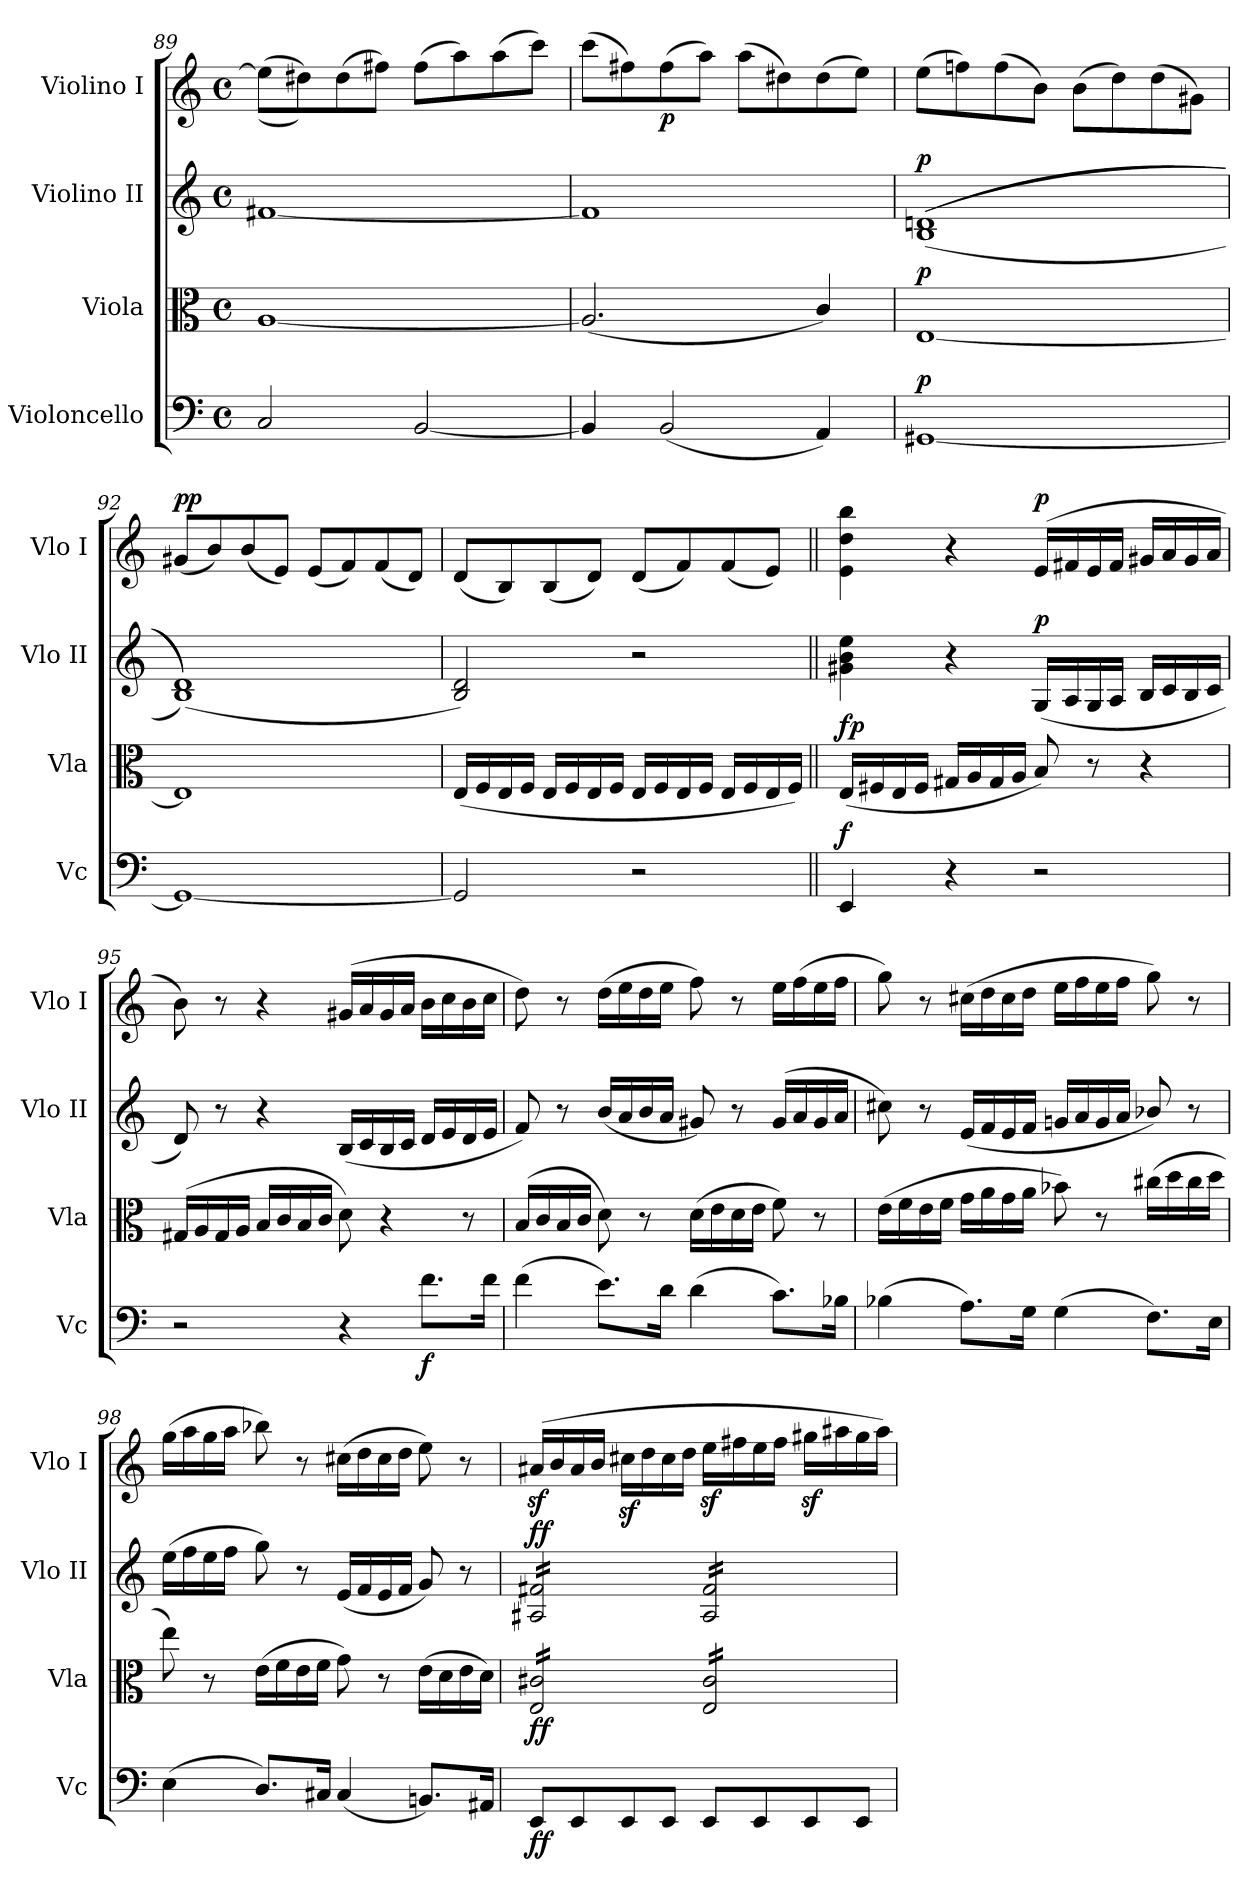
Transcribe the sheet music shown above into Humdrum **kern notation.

**kern	**dynam	**kern	**dynam	**kern	**dynam	**kern	**dynam
*part4	*part4	*part3	*part3	*part2	*part2	*part1	*part1
*staff4	*staff4	*staff3	*staff3	*staff2	*staff2	*staff1	*staff1
*I"Violoncello	*	*I"Viola	*	*I"Violino II	*	*I"Violino I	*
*I'Vc	*	*I'Vla	*	*I'Vlo II	*	*I'Vlo I	*
*clefF4	*	*clefC3	*	*clefG2	*	*clefG2	*
*k[]	*	*k[]	*	*k[]	*	*k[]	*
*M4/4	*	*M4/4	*	*M4/4	*	*M4/4	*
*met(c)	*	*met(c)	*	*met(c)	*	*met(c)	*
=89	=89	=89	=89	=89	=89	=89	=89
2C/	.	[1A	.	[1f#X	.	((8ee\L]	.
.	.	.	.	.	.	8dd#X\))	.
.	.	.	.	.	.	(8dd#\	.
.	.	.	.	.	.	8ff#X\J)	.
[2BB/	.	.	.	.	.	(8ff#\L	.
.	.	.	.	.	.	8aa\)	.
.	.	.	.	.	.	(8aa\	.
.	.	.	.	.	.	8ccc\J)	.
=90	=90	=90	=90	=90	=90	=90	=90
4BB/]	.	(2.A/]	.	1f#]	.	(8ccc\L	.
.	.	.	.	.	.	8ff#X\)	.
!	!	!	!	!	!	!	!LO:DY:b
(2BB/	.	.	.	.	.	(8ff#\	p
.	.	.	.	.	.	8aa\J)	.
.	.	.	.	.	.	(8aa\L	.
.	.	.	.	.	.	8dd#X\)	.
4AA/)	.	4c/)	.	.	.	(8dd#\	.
.	.	.	.	.	.	8ee\J)	.
=91	=91	=91	=91	=91	=91	=91	=91
!	!LO:DY:a	!	!LO:DY:a	!	!LO:DY:a	!	!
[1GG#X	p	[1E	p	(((1B 1dn	p	(8ee\L	.
.	.	.	.	.	.	8ffn\)	.
.	.	.	.	.	.	(8ff\	.
.	.	.	.	.	.	8b\J)	.
.	.	.	.	.	.	(8b\L	.
.	.	.	.	.	.	8dd\)	.
.	.	.	.	.	.	(8dd\	.
.	.	.	.	.	.	8g#X\J)	.
=92	=92	=92	=92	=92	=92	=92	=92
!	!	!	!	!	!	!	!LO:DY:a
1GG#_	.	1E]	.	(1B 1d)))	.	(8g#X/L	pp
.	.	.	.	.	.	8b/)	.
.	.	.	.	.	.	(8b/	.
.	.	.	.	.	.	8e/J)	.
.	.	.	.	.	.	(8e/L	.
.	.	.	.	.	.	8f/)	.
.	.	.	.	.	.	(8f/	.
.	.	.	.	.	.	8d/J)	.
=93	=93	=93	=93	=93	=93	=93	=93
2GG#/]	.	(16E/LL	.	2B/ 2d/)	.	(8d/L	.
.	.	16F/	.	.	.	.	.
.	.	16E/	.	.	.	8B/)	.
.	.	16F/JJ	.	.	.	.	.
.	.	16E/LL	.	.	.	(8B/	.
.	.	16F/	.	.	.	.	.
.	.	16E/	.	.	.	8d/J)	.
.	.	16F/JJ	.	.	.	.	.
2r	.	16E/LL	.	2r	.	(8d/L	.
.	.	16F/	.	.	.	.	.
.	.	16E/	.	.	.	8f/)	.
.	.	16F/JJ	.	.	.	.	.
.	.	16E/LL	.	.	.	(8f/	.
.	.	16F/	.	.	.	.	.
.	.	16E/	.	.	.	8e/J)	.
.	.	16F/JJ)	.	.	.	.	.
!!LO:LB:g=z
=94||	=94||	=94||	=94||	=94||	=94||	=94||	=94||
!	!LO:DY:a	!	!LO:DY:a	!	!	!	!
4EE/	f	(16E/LL	fp	4g#X\ 4b\ 4ee\	.	4e\ 4dd\ 4bb\	.
.	.	16F#X/	.	.	.	.	.
.	.	16E/	.	.	.	.	.
.	.	16F#/JJ	.	.	.	.	.
4r	.	16G#X/LL	.	4r	.	4r	.
.	.	16A/	.	.	.	.	.
.	.	16G#/	.	.	.	.	.
.	.	16A/JJ	.	.	.	.	.
!	!	!	!	!	!LO:DY:a	!	!LO:DY:a
2r	.	8B/)	.	(16G/LL	p	(16e/LL	p
.	.	.	.	16A/	.	16f#X/	.
.	.	8r	.	16G/	.	16e/	.
.	.	.	.	16A/JJ	.	16f#/JJ	.
.	.	4r	.	16B/LL	.	16g#X/LL	.
.	.	.	.	16c/	.	16a/	.
.	.	.	.	16B/	.	16g#/	.
.	.	.	.	16c/JJ	.	16a/JJ	.
=95	=95	=95	=95	=95	=95	=95	=95
2r	.	(16G#X/LL	.	8d/)	.	8b\)	.
.	.	16A/	.	.	.	.	.
.	.	16G#/	.	8r	.	8r	.
.	.	16A/JJ	.	.	.	.	.
.	.	16B/LL	.	4r	.	4r	.
.	.	16c/	.	.	.	.	.
.	.	16B/	.	.	.	.	.
.	.	16c/JJ	.	.	.	.	.
4r	.	8d\)	.	(16B/LL	.	(16g#X/LL	.
.	.	.	.	16c/	.	16a/	.
.	.	4r	.	16B/	.	16g#/	.
.	.	.	.	16c/JJ	.	16a/JJ	.
!	!LO:DY:b	!	!	!	!	!	!
8.f\L	f	.	.	16d/LL	.	16b\LL	.
.	.	.	.	16e/	.	16cc\	.
.	.	8r	.	16d/	.	16b\	.
16f\Jk	.	.	.	16e/JJ	.	16cc\JJ	.
=96	=96	=96	=96	=96	=96	=96	=96
(4f\	.	(16B/LL	.	8f/)	.	8dd\)	.
.	.	16c/	.	.	.	.	.
.	.	16B/	.	8r	.	8r	.
.	.	16c/JJ	.	.	.	.	.
8.e\L)	.	8d\)	.	(16b/LL	.	(16dd\LL	.
.	.	.	.	16a/	.	16ee\	.
.	.	8r	.	16b/	.	16dd\	.
16d\Jk	.	.	.	16a/JJ	.	16ee\JJ	.
(4d\	.	(16d\LL	.	8g#X/)	.	8ff\)	.
.	.	16e\	.	.	.	.	.
.	.	16d\	.	8r	.	8r	.
.	.	16e\JJ	.	.	.	.	.
8.c\L)	.	8f\)	.	(16g#/LL	.	16ee\LL	.
.	.	.	.	16a/	.	(16ff\	.
.	.	8r	.	16g#/	.	16ee\	.
16B-X\Jk	.	.	.	16a/JJ	.	16ff\JJ	.
=97	=97	=97	=97	=97	=97	=97	=97
(4B-X\	.	(16e\LL	.	8cc#X\)	.	8gg\)	.
.	.	16f\	.	.	.	.	.
.	.	16e\	.	8r	.	8r	.
.	.	16f\JJ	.	.	.	.	.
8.A\L)	.	16g\LL	.	(16e/LL	.	(16cc#X\LL	.
.	.	16a\	.	16f/	.	16dd\	.
.	.	16g\	.	16e/	.	16cc#\	.
16G\Jk	.	16a\JJ	.	16f/JJ	.	16dd\JJ	.
(4G\	.	8b-X\)	.	16gn/LL	.	16ee\LL	.
.	.	.	.	16a/	.	16ff\	.
.	.	8r	.	16g/	.	16ee\	.
.	.	.	.	16a/JJ	.	16ff\JJ	.
8.F\L)	.	(16cc#X\LL	.	8b-X/)	.	8gg\)	.
.	.	16dd\	.	.	.	.	.
.	.	16cc#\	.	8r	.	8r	.
16E\Jk	.	16dd\JJ	.	.	.	.	.
=98	=98	=98	=98	=98	=98	=98	=98
(4E\	.	8ee\)	.	(16ee\LL	.	(16gg\LL	.
.	.	.	.	16ff\	.	16aa\	.
.	.	8r	.	16ee\	.	16gg\	.
.	.	.	.	16ff\JJ	.	16aa\JJ	.
8.D/L)	.	(16e\LL	.	8gg\)	.	8bb-X\)	.
.	.	16f\	.	.	.	.	.
.	.	16e\	.	8r	.	8r	.
16C#X/Jk	.	16f\JJ	.	.	.	.	.
(4C#/	.	8g\)	.	(16e/LL	.	(16cc#X\LL	.
.	.	.	.	16f/	.	16dd\	.
.	.	8r	.	16e/	.	16cc#\	.
.	.	.	.	16f/JJ	.	16dd\JJ	.
8.BBn/L)	.	(16e\LL	.	8g/)	.	8ee\)	.
.	.	16d\	.	.	.	.	.
.	.	16e\	.	8r	.	8r	.
16AA#X/Jk	.	16d\JJ)	.	.	.	.	.
!!LO:LB:g=z
=99	=99	=99	=99	=99	=99	=99	=99
*k[]	*	*k[]	*	*k[]	*	*k[]	*
!	!LO:DY:b	!	!LO:DY:b	!	!LO:DY:a	!	!
*	*	*tremolo	*	*	*	*	*
*	*	*	*	*tremolo	*	*	*
8EE/L	ff	16E/ 16c#X/LL	ff	16A#X/ 16f#X/LL	ff	(16a#Xz>/LL	.
.	.	16E/ 16c#X/	.	16A#X/ 16f#X/	.	16b/	.
8EE/	.	16E/ 16c#X/	.	16A#X/ 16f#X/	.	16a#/	.
.	.	16E/ 16c#X/	.	16A#X/ 16f#X/	.	16b/JJ	.
8EE/	.	16E/ 16c#X/	.	16A#X/ 16f#X/	.	16cc#Xz>\LL	.
.	.	16E/ 16c#X/	.	16A#X/ 16f#X/	.	16dd\	.
8EE/J	.	16E/ 16c#X/	.	16A#X/ 16f#X/	.	16cc#\	.
.	.	16E/ 16c#X/JJ	.	16A#X/ 16f#X/JJ	.	16dd\JJ	.
8EE/L	.	16E/ 16c#/LL	.	16A#/ 16f#/LL	.	16eez>\LL	.
.	.	16E/ 16c#/	.	16A#/ 16f#/	.	16ff#X\	.
8EE/	.	16E/ 16c#/	.	16A#/ 16f#/	.	16ee\	.
.	.	16E/ 16c#/	.	16A#/ 16f#/	.	16ff#\JJ	.
8EE/	.	16E/ 16c#/	.	16A#/ 16f#/	.	16gg#Xz>\LL	.
.	.	16E/ 16c#/	.	16A#/ 16f#/	.	16aa#X\	.
8EE/J	.	16E/ 16c#/	.	16A#/ 16f#/	.	16gg#\	.
.	.	16E/ 16c#/JJ	.	16A#/ 16f#/JJ	.	16aa#\JJ)	.
*	*	*	*	*Xtremolo	*	*	*
*	*	*Xtremolo	*	*	*	*	*
=	=	=	=	=	=	=	=
*-	*-	*-	*-	*-	*-	*-	*-
